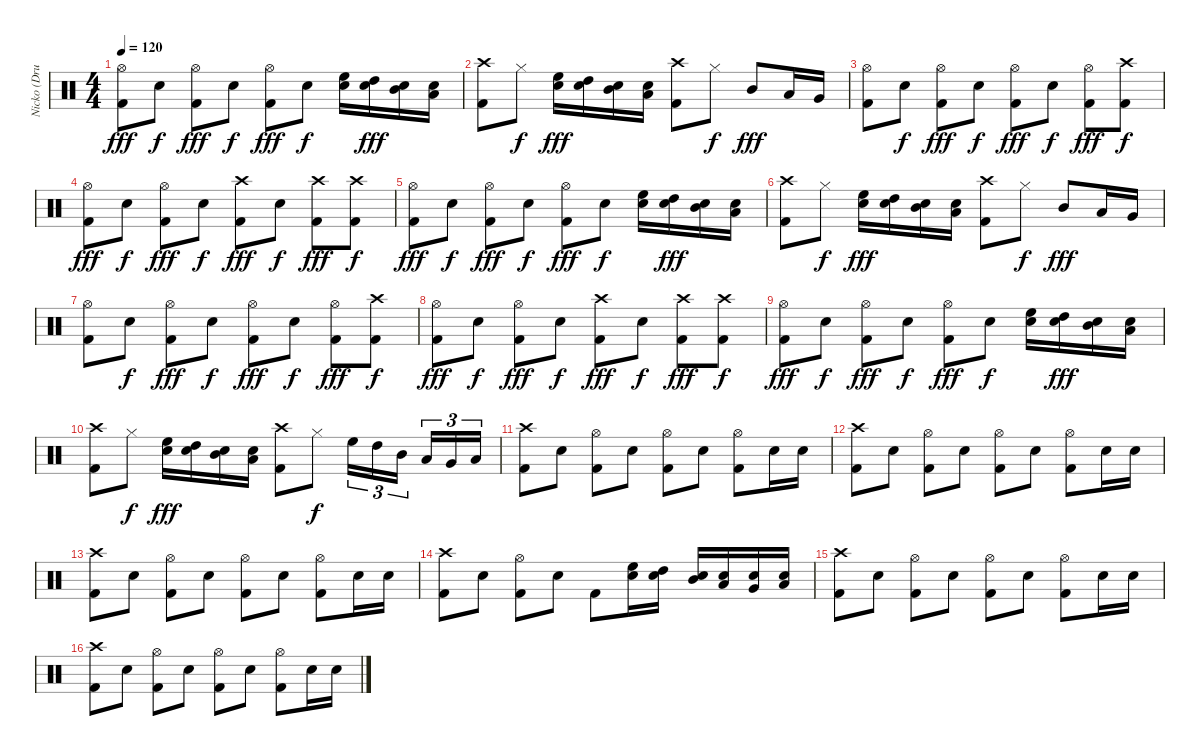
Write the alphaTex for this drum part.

\track ("Nicko (Drums)" "Nicko (Dru") {instrument percussion}
\staff {score}
\articulation defaults
\ts (4 4)
\tempo 120
\clef neutral
\ks c
("Hi-Hat (open)" "Kick (hit) 2").8{dy fff} "Snare (hit) 2".8{dy f} ("Hi-Hat (open)" "Kick (hit) 2").8{dy fff} "Snare (hit) 2".8{dy f} ("Hi-Hat (open)" "Kick (hit) 2").8{dy fff} "Snare (hit) 2".8{dy f} ("Snare (hit) 2" "High Floor Tom (hit)").16 ("Snare (hit) 2" "High Tom (hit)").16{dy fff} ("Snare (hit) 2" "Mid Tom (hit)").16 ("Snare (hit) 2" "Low Tom (hit)").16 |
("Crash high (hit)" "Kick (hit) 2").8 "Hi-Hat (closed)".8{dy f} ("Snare (hit) 2" "High Floor Tom (hit)").16{dy fff} ("Snare (hit) 2" "High Tom (hit)").16 ("Snare (hit) 2" "Mid Tom (hit)").16 ("Snare (hit) 2" "Low Tom (hit)").16 ("Crash high (hit)" "Kick (hit) 2").8 "Hi-Hat (closed)".8{dy f} "Mid Tom (hit)".8{dy fff} "Low Tom (hit)".16 "Very Low Tom (hit)".16 |
("Hi-Hat (open)" "Kick (hit) 2").8 "Snare (hit) 2".8{dy f} ("Hi-Hat (open)" "Kick (hit) 2").8{dy fff} "Snare (hit) 2".8{dy f} ("Hi-Hat (open)" "Kick (hit) 2").8{dy fff} "Snare (hit) 2".8{dy f} ("Hi-Hat (open)" "Kick (hit) 2").8{dy fff} ("Crash high (hit)" "Kick (hit) 2").8{dy f} |
("Hi-Hat (open)" "Kick (hit) 2").8{dy fff} "Snare (hit) 2".8{dy f} ("Hi-Hat (open)" "Kick (hit) 2").8{dy fff} "Snare (hit) 2".8{dy f} ("Crash high (hit)" "Kick (hit) 2").8{dy fff} "Snare (hit) 2".8{dy f} ("Crash high (hit)" "Kick (hit) 2").8{dy fff} ("Crash high (hit)" "Kick (hit) 2").8{dy f} |
("Hi-Hat (open)" "Kick (hit) 2").8{dy fff} "Snare (hit) 2".8{dy f} ("Hi-Hat (open)" "Kick (hit) 2").8{dy fff} "Snare (hit) 2".8{dy f} ("Hi-Hat (open)" "Kick (hit) 2").8{dy fff} "Snare (hit) 2".8{dy f} ("Snare (hit) 2" "High Floor Tom (hit)").16 ("Snare (hit) 2" "High Tom (hit)").16{dy fff} ("Snare (hit) 2" "Mid Tom (hit)").16 ("Snare (hit) 2" "Low Tom (hit)").16 |
("Crash high (hit)" "Kick (hit) 2").8 "Hi-Hat (closed)".8{dy f} ("Snare (hit) 2" "High Floor Tom (hit)").16{dy fff} ("Snare (hit) 2" "High Tom (hit)").16 ("Snare (hit) 2" "Mid Tom (hit)").16 ("Snare (hit) 2" "Low Tom (hit)").16 ("Crash high (hit)" "Kick (hit) 2").8 "Hi-Hat (closed)".8{dy f} "Mid Tom (hit)".8{dy fff} "Low Tom (hit)".16 "Very Low Tom (hit)".16 |
("Hi-Hat (open)" "Kick (hit) 2").8 "Snare (hit) 2".8{dy f} ("Hi-Hat (open)" "Kick (hit) 2").8{dy fff} "Snare (hit) 2".8{dy f} ("Hi-Hat (open)" "Kick (hit) 2").8{dy fff} "Snare (hit) 2".8{dy f} ("Hi-Hat (open)" "Kick (hit) 2").8{dy fff} ("Crash high (hit)" "Kick (hit) 2").8{dy f} |
("Hi-Hat (open)" "Kick (hit) 2").8{dy fff} "Snare (hit) 2".8{dy f} ("Hi-Hat (open)" "Kick (hit) 2").8{dy fff} "Snare (hit) 2".8{dy f} ("Crash high (hit)" "Kick (hit) 2").8{dy fff} "Snare (hit) 2".8{dy f} ("Crash high (hit)" "Kick (hit) 2").8{dy fff} ("Crash high (hit)" "Kick (hit) 2").8{dy f} |
("Hi-Hat (open)" "Kick (hit) 2").8{dy fff} "Snare (hit) 2".8{dy f} ("Hi-Hat (open)" "Kick (hit) 2").8{dy fff} "Snare (hit) 2".8{dy f} ("Hi-Hat (open)" "Kick (hit) 2").8{dy fff} "Snare (hit) 2".8{dy f} ("Snare (hit) 2" "High Floor Tom (hit)").16 ("Snare (hit) 2" "High Tom (hit)").16{dy fff} ("Snare (hit) 2" "Mid Tom (hit)").16 ("Snare (hit) 2" "Low Tom (hit)").16 |
("Crash high (hit)" "Kick (hit) 2").8 "Hi-Hat (closed)".8{dy f} ("Snare (hit) 2" "High Floor Tom (hit)").16{dy fff} ("Snare (hit) 2" "High Tom (hit)").16 ("Snare (hit) 2" "Mid Tom (hit)").16 ("Snare (hit) 2" "Low Tom (hit)").16 ("Crash high (hit)" "Kick (hit) 2").8 "Hi-Hat (closed)".8{dy f} "High Floor Tom (hit)".16{tu (3 2)} "High Tom (hit)".16{tu (3 2)} "Mid Tom (hit)".16{tu (3 2)} "Low Tom (hit)".16{tu (3 2)} "Very Low Tom (hit)".16{tu (3 2)} "Low Floor Tom (hit)".16{tu (3 2)} |
("Crash high (hit)" "Kick (hit) 2").8 "Snare (hit) 2".8 ("Hi-Hat (open)" "Kick (hit) 2").8 "Snare (hit) 2".8 ("Hi-Hat (open)" "Kick (hit) 2").8 "Snare (hit) 2".8 ("Hi-Hat (open)" "Kick (hit) 2").8 "Snare (hit) 2".16 "Snare (hit) 2".16 |
("Crash high (hit)" "Kick (hit) 2").8 "Snare (hit) 2".8 ("Hi-Hat (open)" "Kick (hit) 2").8 "Snare (hit) 2".8 ("Hi-Hat (open)" "Kick (hit) 2").8 "Snare (hit) 2".8 ("Hi-Hat (open)" "Kick (hit) 2").8 "Snare (hit) 2".16 "Snare (hit) 2".16 |
("Crash high (hit)" "Kick (hit) 2").8 "Snare (hit) 2".8 ("Hi-Hat (open)" "Kick (hit) 2").8 "Snare (hit) 2".8 ("Hi-Hat (open)" "Kick (hit) 2").8 "Snare (hit) 2".8 ("Hi-Hat (open)" "Kick (hit) 2").8 "Snare (hit) 2".16 "Snare (hit) 2".16 |
("Crash high (hit)" "Kick (hit) 2").8 "Snare (hit) 2".8 ("Hi-Hat (open)" "Kick (hit) 2").8 "Snare (hit) 2".8 "Kick (hit) 2".8 ("Snare (hit) 2" "High Floor Tom (hit)").16 ("Snare (hit) 2" "High Tom (hit)").16 ("Snare (hit) 2" "Mid Tom (hit)").16 ("Snare (hit) 2" "Low Tom (hit)").16 ("Snare (hit) 2" "Very Low Tom (hit)").16 ("Snare (hit) 2" "Low Floor Tom (hit)").16 |
("Crash high (hit)" "Kick (hit) 2").8 "Snare (hit) 2".8 ("Hi-Hat (open)" "Kick (hit) 2").8 "Snare (hit) 2".8 ("Hi-Hat (open)" "Kick (hit) 2").8 "Snare (hit) 2".8 ("Hi-Hat (open)" "Kick (hit) 2").8 "Snare (hit) 2".16 "Snare (hit) 2".16 |
("Crash high (hit)" "Kick (hit) 2").8 "Snare (hit) 2".8 ("Hi-Hat (open)" "Kick (hit) 2").8 "Snare (hit) 2".8 ("Hi-Hat (open)" "Kick (hit) 2").8 "Snare (hit) 2".8 ("Hi-Hat (open)" "Kick (hit) 2").8 "Snare (hit) 2".16 "Snare (hit) 2".16
